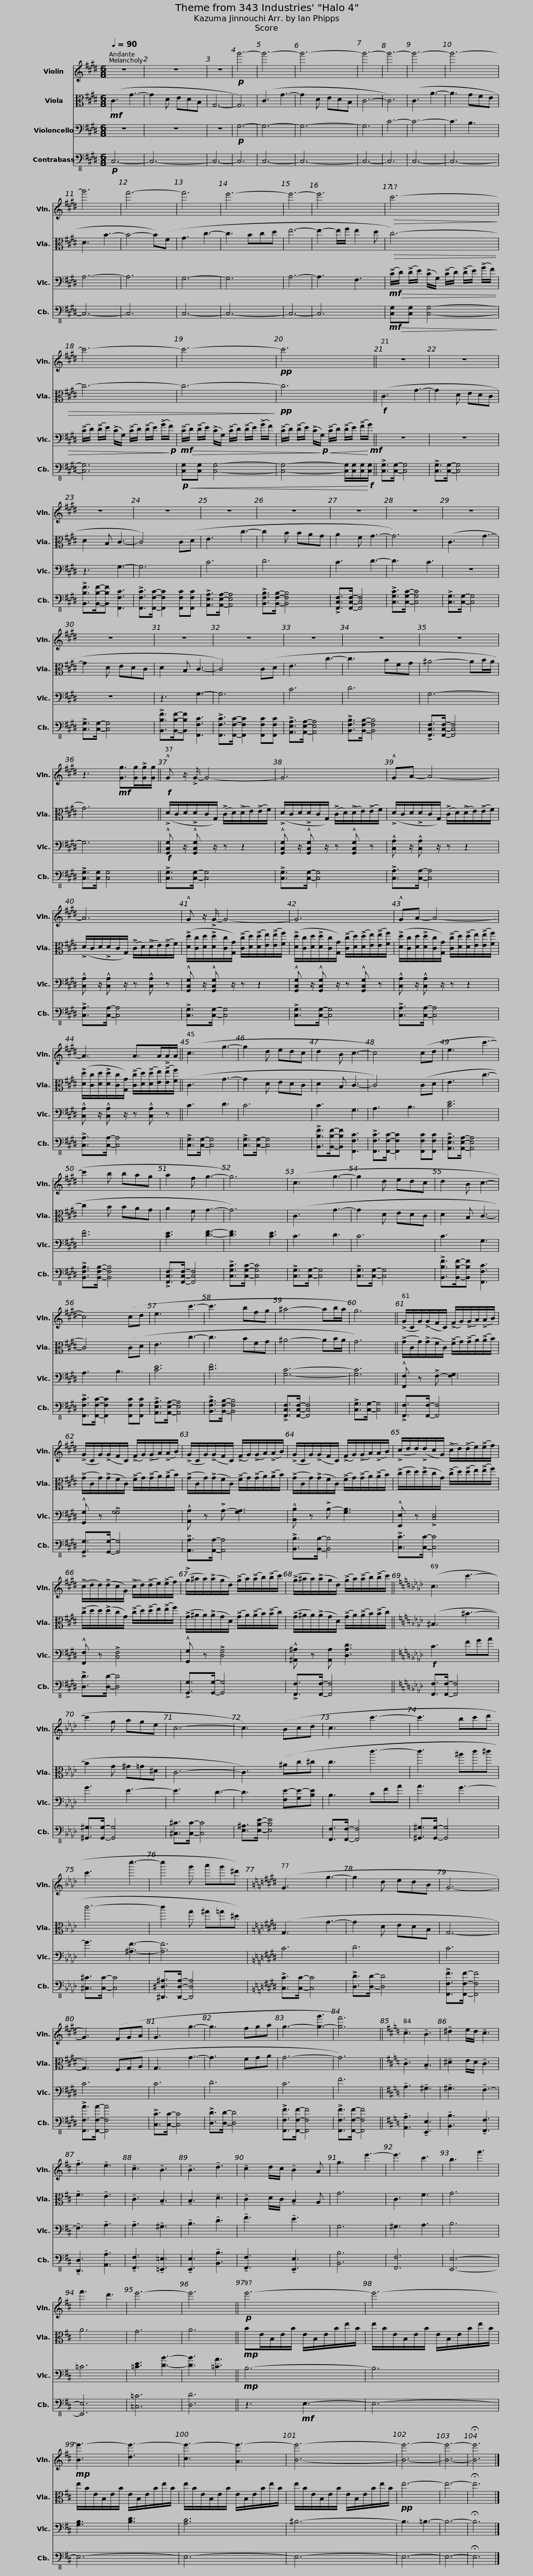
X:1
%%score 1 2 3 4
L:1/8
Q:1/4=90
M:6/8
I:linebreak $
K:E
V:1 treble
V:2 alto
V:3 bass
V:4 bass-8
V:1
 z6 | z6 | z6 |!p! g'6- | g'6- | %5
 g'6- | g'6- | g'6- | g'6- | g'6- |$ %10
 g'6 | f'6- | f'6 | e'6- | e'6- | %15
 e'6 |!>(! c'6-!>)! |$ c'6- | c'6- |$!pp! c'6 || %20
 z6 | z6 | z6 | z6 |$ z6 | %25
 z6 | z6 | z6 | z6 | z6 |$ %30
 z6 | z6 | z6 | z6 | z6 |$ %35
 z3!mf! [Gg]>[Gg]!>![Gg]/[Gg]/ ||!f! !^!G z/ !>!G/- G4- | G6 |$ !^!GA- A4- | A6 | %40
 !^!G z/ !>!G/- G4- |$ G6 | !^!GA- A4- |$ A3 A>A!>!A/A/ || (c3 g3- | %45
 g2 d edc | d2 B c3- |$ c4) (cd | e3 c'3- | c'2 b bag | %50
 a2 f g3- | g6) | (c3 g3- |$ g2 d edc | d2 B c3- | %55
 c4) (cd | e3 c'3- | c'3 bfg |$ ^a4- ab/a/ | g6) || %60
 (!>!G/C/G/)(!>!G/F/C/) (!>!F/G/)(!>!G/A/)(!>!A/B/) | (!>!G/C/G/)(!>!G/F/C/) (!>!F/G/)(!>!G/A/)(!>!A/B/) |$ (!>!G/C/G/)(!>!G/F/C/) (!>!F/G/)(!>!G/A/)(!>!A/B/) | (!>!G/C/G/)(!>!G/F/C/) (!>!F/G/)(!>!G/A/)(!>!A/B/) | (!>!c/d/d/)(!>!d/c/G/) (!>!c/d/)(!>!d/e/)(!>!e/f/) |$ %65
 (!>!c/d/d/)(!>!d/c/G/) (!>!c/d/)(!>!d/e/)(!>!e/f/) | (!>!g/^a/a/)(!>!a/g/d/) (!>!g/a/)(!>!a/b/)(!>!b/c'/) |$ (!>!g/^a/a/)(!>!a/g/d/) (!>!g/a/)(!>!a/b/)(!>!b/c'/) ||[K:Ab] (c3 c'3- | c'2 g age |$ %70
 c6- | c3) (Bcd | c3 c'3- | c'3 bc'd' | c'3 c''3- |$ %75
 c''2 g' a'g'^d') |[K:E] (G3 g3- | g2 d edB | G6- | G3) (FGA |$ %80
 G3 g3- | g3 fga | g3- [g-g']3 | [gf']6) ||[K:D] !tenuto!c3 !tenuto!B3 | %85
 !tenuto!^d2 e/d/ !tenuto!c3 | !tenuto!f3 !tenuto!e3 |$ !tenuto!c3 !tenuto!B3 | !tenuto!B3 !tenuto!d3 | !tenuto!c2 d/c/ !tenuto!B2 A | %90
 g3 e'3- | e'3 c'3 | b3 g'3 | f'3 d'3 | e'6- | %95
 e'6 ||$!p! e'6- | e'6- |!mp! [Be'-]3 [de'-]3 |$ [ce'-]3 [Ae'-]3 | %100
 [Be']6- | [Be']6- | [Be']6- | !fermata![Be']6 |] %104
V:2
!mf! (C3 G3- | G2 D EDB, | G,6- | G,6) | (C3 G3- | %5
 G2 D EDB, | C6- | C6) | (C3 A3- | A3 GFE |$ %10
 D3 B3- | B4- B)(F | G3 c3- | c3 Bcd | e6- | %15
 e2- e/f/ e2 d |!>(! c6-) |$ c6- | c6-!>)! |$!pp! c6 || %20
!f! (C3 G3- | G2 D EDC | D2 B, C3- | C4) (CD |$ E3 c3- | %25
 c2 B BAG | A2 F G3- | G6) | (C3 G3- | G2 D EDC |$ %30
 D2 B, C3- | C4) (CD | E3 c3- | c3 BFG | ^A4- AB/A/ |$ %35
 G6) || (!>!D/C/D/!>!D/C/G,/) (!>!C/D/)(!>!D/E/)(!>!E/F/) | (!>!D/C/D/!>!D/C/G,/) (!>!C/D/)(!>!D/E/)(!>!E/F/) |$ (!>!D/C/D/!>!D/C/G,/) (!>!C/D/)(!>!D/E/)(!>!E/F/) | (!>!D/C/D/!>!D/C/G,/) (!>!C/D/)(!>!D/E/)(!>!E/F/) | %40
 (!>![Dd]/[Cc]/[Dd]/!>![Dd]/[Cc]/[G,G]/) (!>![Cc]/[Dd]/)(!>![Dd]/[Ee]/)(!>![Ee]/[Ff]/) |$ (!>![Dd]/[Cc]/[Dd]/!>![Dd]/[Cc]/[G,G]/) (!>![Cc]/[Dd]/)(!>![Dd]/[Ee]/)(!>![Ee]/[Ff]/) | (!>![Dd]/[Cc]/[Dd]/!>![Dd]/[Cc]/[G,G]/) (!>![Cc]/[Dd]/)(!>![Dd]/[Ee]/)(!>![Ee]/[Ff]/) |$ (!>![Dd]/[Cc]/[Dd]/!>![Dd]/[Cc]/[G,G]/) (!>![Cc]/[Dd]/)(!>![Dd]/[Ee]/)(!>![Ee]/[Ff]/) || (C3 G3- | %45
 G2 D EDC | D2 B, C3- |$ C4) (CD | E3 c3- | c2 B BAG | %50
 A2 F G3- | G6) | (C3 G3- |$ G2 D EDC | D2 B, C3- | %55
 C4) (CD | E3 c3- | c3 BFG |$ ^A4- AB/A/ | G6) || %60
 (!>!G/C/G/)(!>!G/F/C/) (!>!F/G/)(!>!G/A/)(!>!A/B/) | (!>!G/C/G/)(!>!G/F/C/) (!>!F/G/)(!>!G/A/)(!>!A/B/) |$ (!>!G/C/G/)(!>!G/F/C/) (!>!F/G/)(!>!G/A/)(!>!A/B/) | (!>!G/C/G/)(!>!G/F/C/) (!>!F/G/)(!>!G/A/)(!>!A/B/) | (!>!c/d/d/)(!>!d/c/G/) (!>!c/d/)(!>!d/e/)(!>!e/f/) |$ %65
 (!>!c/d/d/)(!>!d/c/G/) (!>!c/d/)(!>!d/e/)(!>!e/f/) | (!>!G/^A/A/)(!>!A/G/D/) (!>!G/A/)(!>!A/B/)(!>!B/c/) |$ (!>!G/^A/A/)(!>!A/G/D/) (!>!G/A/)(!>!A/B/)(!>!B/c/) ||[K:Ab] (^B,3 ^B3- | B2 G ^G=G^D |$ %70
 C6- | C3) (^Ac^c | c3 c'3- | c'3 ^ac'^c' | c'6- |$ %75
 c'2 g ^g=g^d) |[K:E] (G,3 G3- | G2 D EDB, | G,6- | G,3) (F,G,A, |$ %80
 G,3 G3- | G3 FGA | G6- | G6) ||[K:D] !tenuto!C3 !tenuto!B,3 | %85
 !tenuto!^D2 E/D/ !tenuto!C3 | !tenuto!F3 !tenuto!E3 |$ !tenuto!C3 !tenuto!B,3 | !tenuto!B,3 !tenuto!D3 | !tenuto!C2 D/C/ !tenuto!B,2 A, | %90
 G6 | C3 F3 | G6 | A6 | G6 | %95
 A6 ||$!mp! BE/B,/E/B/ E/B,/E/B/e/B/ | e/B/E/B,/E/B/ E/B,/E/B/e/B/ | e/B/E/B,/E/B/ E/B,/E/B/e/B/ |$ e/B/E/B,/E/B/ E/B,/E/B/e/B/ | %100
 e/B/E/B,/E/B/ E/B,/E/B/e/B/ |!pp! e6- | e6- | !fermata!e6 |] %104
V:3
 z6 | z6 | z6 |!p! G,6- | G,6- | %5
 G,6- | G,6 | C6- | C6- | C3 B,3 |$ %10
 A,6- | A,6 | G,6- | G,6 | A,6- | %15
 A,3 F,3 |!mf!!>(! (!>!C/D/) (!>!D/E/) (!>!C/G,/) (!>!C/D/) (!>!D/E/) (!>!G/F/) |$ (!>!C/D/) (!>!D/E/) (!>!C/G,/) (!>!C/D/) (!>!D/E/) (!>!G/!>)!!p!F/) |!mf!!>(!(!>!C/D/) (!>!D/E/) (!>!C/G,/) (!>!C/D/) (!>!D/E/) (!>!G/F/) |$ (!>!C/D/) (!>!D/E/) (!>!C/!>)!!p!!<(!G,/) (!>!C/D/) (!>!D/E/) (!>!F/!<)!!mf!G/) || %20
 z6 | z6 | z3 G,3- | G,6 |$ C6 | %25
 D6 | C3 D3- | D3 C3 | z6 | z6 |$ %30
 z3 G,3- | G,6 | C6 | D6 | G,6- |$ %35
 G,6 ||!f! !^![G,,C,G,] z/ !^![G,,C,G,] z/ z z2 | !^![G,,C,G,] z/ !^![G,,C,G,] z/ z !^![G,,C,G,] z |$ !^![C,A,] z/ !^![C,A,] z/ z z2 | !^![C,A,] z/ !^![C,A,] z/ z !^![C,A,] z | %40
 !^![G,,C,G,] z/ !^![G,,C,G,] z/ z z2 |$ !^![G,,C,G,] z/ !^![G,,C,G,] z/ z !^![G,,C,G,] z | !^![C,A,] z/ !^![C,A,] z/ z z2 |$ !^![C,A,] z/ !^![C,A,] z/ z !^![C,A,] z || C3 D3 | %45
 C6 | C3 G,3 |$ A,3 B,3 | [CE]6 | [DF]6 | %50
 [CE]3 [DF]3- | [DF]3 [CE]3 | C3 D3 |$ C6 | C3 G,3 | %55
 A,3 B,3 | [CE]6 | [DF]6 |$ [G,C]6- | [G,C]6 || %60
 !^![F,,F,] z !>!F,- [F,G,]3 | !^![G,,G,] z !>![G,G,]4 |$ !^![A,,A,] z !>!A,- [G,A,]3 | !^![B,,B,] z !>!B,- [G,B,]3 | !^![E,,E,] z !>![C,E,]4 |$ %65
 !^![F,,F,] z !>![C,F,]4 | !^![G,,G,] z !>![D,G,]4 |$ !^![^A,,^A,] z [A,,A,] [D,A,D]3 ||[K:Ab]!f! C3 FGA | G3 E3- |$ %70
 E3 D3- | D3 [F,E-][G,E-][B,E] | B,3 CFA | A3 G3- | G3 [^A,F]3- |$ %75
 [A,F]6 |[K:E] C6 | D6 | C6 | C6 |$ %80
 C6 | D6 | C6 | F6 ||[K:D] !tenuto!A,3 !tenuto!^G,3 | %85
 !tenuto!^G,3 !tenuto!F,3- | !tenuto!F,3 !tenuto!A,3 |$ !tenuto!A,3 !tenuto!^G,3 | !tenuto!B,3 !tenuto!D3 | !tenuto!F3 !tenuto!E3 | %90
 G,6 | ^G,3 A,3 | B,6 | =C6 | [=CE]3 [DB]3- | %95
 [DB]3 [=CA]3 ||$!mp! B,6- | B,6 | [G,B,]3 [B,D]3 |$ [A,C]6 | %100
 ^B,6- | B,3 =B,3- | B,6- | !fermata!B,6 |] %104
V:4
!p! C,6- | C,6- | C,6- | C,6 | C,6- | %5
 C,6- | C,6- | C,6 | C,6- | C,6- |$ %10
 C,6- | C,6 | C,6- | C,6- | C,6- | %15
 C,6 |!mf!!>(! [C,G,][C,G,] [C,G,]4-!>)! |$ [C,G,]6 |!p!!<(! [C,G,][C,G,] [C,G,]4- |$ [C,G,]4- [C,G,]/[C,G,]/[C,G,]/!<)!!f![C,G,]/ || %20
 !>![C,G,]>[C,G,]- [C,G,]4 | !>![C,G,]>[C,G,]- [C,G,]4 | !>![B,,B,F]>[B,,B,F]-[B,,B,F] [F,,F,C]3 | !>![F,,F,C]>[F,,F,C]- [F,,F,C]2 [F,,F,C][F,,F,C] |$ !>![A,,E,A,]>[A,,E,A,]- [A,,E,A,]4 | %25
 !>![B,,F,B,]>[B,,F,B,]- [B,,F,B,]4 | !>![F,,C,F,]>[F,,C,F,]- [F,,C,F,]4 | !>![C,G,C]>[C,G,C]- [C,G,C]4 | !>![C,G,]>[C,G,]- [C,G,]4 | !>![C,G,]>[C,G,]- [C,G,]4 |$ %30
 !>![B,,B,F]>[B,,B,F]-[B,,B,F] [F,,F,C]3 | !>![F,,F,C]>[F,,F,C]- [F,,F,C]2 [F,,F,C][F,,F,C] | !>![A,,E,A,]>[A,,E,A,]- [A,,E,A,]4 | !>![B,,F,B,]>[B,,F,B,]- [B,,F,B,]4 | !>![F,,C,F,]>[F,,C,F,]- [F,,C,F,]4 |$ %35
 !>![C,G,]>[C,G,] [C,G,]4 || !>![C,G,]>[C,G,]- [C,G,]4 | !>![C,G,]>[C,G,]- [C,G,]4 |$ !>![C,A,]>[C,A,]- [C,A,]4 | !>![C,A,]>[C,A,]- [C,A,]4 | %40
 !>![C,G,]>[C,G,]- [C,G,]4 |$ !>![C,G,]>[C,G,]- [C,G,]4 | !>![C,A,]>[C,A,]- [C,A,]4 |$ !>![C,A,]>[C,A,]- [C,A,]4 || !>![C,G,]>[C,G,]- [C,G,]4 | %45
 !>![C,G,]>[C,G,]- [C,G,]4 | !>![B,,B,F]>[B,,B,F]-[B,,B,F] [F,,F,C]3 |$ !>![F,,F,C]>[F,,F,C]- [F,,F,C]2 [F,,F,C][F,,F,C] | !>![A,,E,A,]>[A,,E,A,]- [A,,E,A,]4 | !>![B,,F,B,]>[B,,F,B,]- [B,,F,B,]4 | %50
 !>![F,,C,F,]>[F,,C,F,]- [F,,C,F,]4 | !>![C,G,C]>[C,G,C]- [C,G,C]4 | !>![C,G,]>[C,G,]- [C,G,]4 |$ !>![C,G,]>[C,G,]- [C,G,]4 | !>![B,,B,F]>[B,,B,F]-[B,,B,F] [F,,F,C]3 | %55
 !>![F,,F,C]>[F,,F,C]- [F,,F,C]2 [F,,F,C][F,,F,C] | !>![A,,E,A,]>[A,,E,A,]- [A,,E,A,]4 | !>![B,,F,B,]>[B,,F,B,]- [B,,F,B,]4 |$ !>![F,,C,F,]>[F,,C,F,]- [F,,C,F,]4 | !>![C,G,]>[C,G,]- [C,G,]4 || %60
 !>![F,,F,]>[F,,F,]- [F,,F,]4 | !>![G,,G,]>[G,,G,]- [G,,G,]4 |$ !>![A,,A,]>[A,,A,]- [A,,A,]4 | !>![B,,B,]>[B,,B,]- [B,,B,]4 | !>![C,C]>[C,C]- [C,C]4 |$ %65
 !>![D,D]>[D,D]- [D,D]4 | !>![G,,G,]>[G,,G,]- [G,,G,]4 |$ !>![F,,F,]>[F,,F,]- [F,,F,]4 ||[K:Ab] [F,,F,]>[F,,F,]- [F,,F,]4 | [^G,,^G,]>[G,,G,]- [G,,G,]4 |$ %70
 [^C,^C]>[C,C]- [C,C]4 | [E,^A,]>[E,B,E]- [E,B,E]4 | [F,,F,]>[F,,F,]- [F,,F,]4 | [^G,,^G,]>[G,,G,]- [G,,G,]4 | [^C,^C]>[C,C]- [C,C]4 |$ %75
 [^D,,^D,^A,]>[D,,D,A,]- [D,,D,A,]4 |[K:E] !>![C,C]>[C,C]- [C,C]4 | !>![D,D]>[D,D]- [D,D]4 | !>![F,,F,F]>[F,,F,F]- [F,,F,F]4 | !>![F,,F,A]>[F,,F,A]- [F,,F,A]4 |$ %80
 !>![C,C]>[C,C]- [C,C]4 | !>![D,D]>[D,D]- [D,D]4 | !>![F,,F,F]>[F,,F,F]- [F,,F,F]4 | !>![F,,F,F]>[F,,F,F]- [F,,F,F]4 ||[K:D] !tenuto![A,,A,]3 !tenuto![E,,E,]3 | %85
 !tenuto![B,,B,]3 !tenuto![F,,F,]3 | !tenuto![D,,D,]3 !tenuto![A,,A,]3 |$ !tenuto![F,,F,]3 !tenuto![=E,,=E,]3 | !tenuto![E,,E,]3 !tenuto![B,,B,]3 | !tenuto![F,,F,]3 !tenuto![E,,E,]3 | %90
 [B,,B,]6 | [F,,F,]6 | [E,,E,]6- | [E,,E,]6 | [=C,=C]6 | %95
 [D,D]6 ||$ z3!mf! E,3- | E,6- | E,6- |$ E,6- | %100
 E,6- | E,6- | E,6- | !fermata!E,6 |] %104
